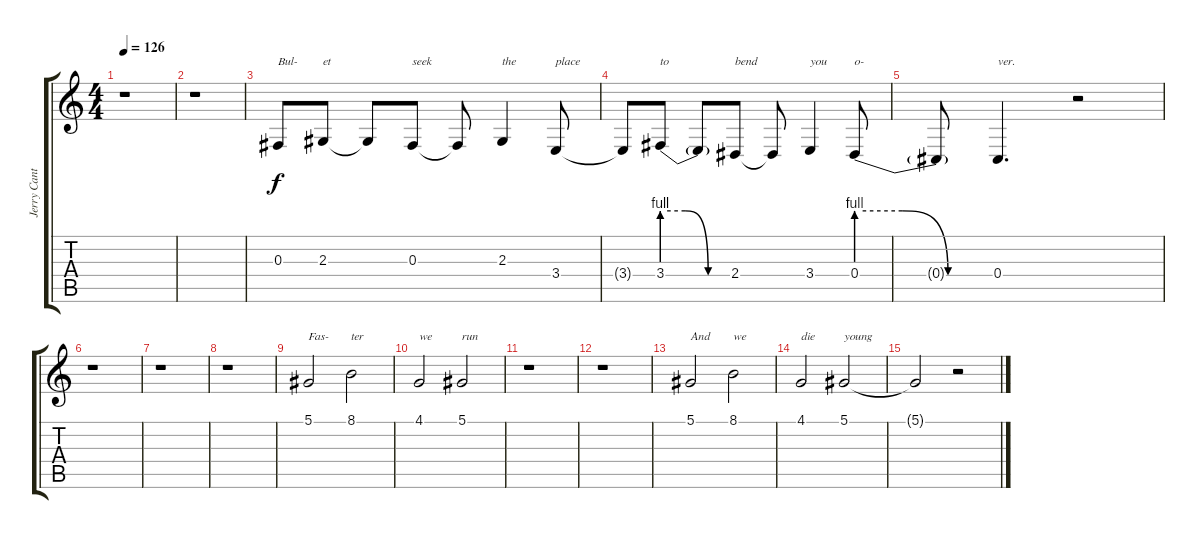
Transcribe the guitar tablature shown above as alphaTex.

\track ("Jerry Cantrell - Backing Vocals" "Jerry Cant") {instrument lead2sawtooth}
\staff {score tabs}
\tuning (Eb4 Bb3 Gb3 Db3 Ab2 Eb2) {hide}
\ts (4 4)
\tempo 126
\clef g2
\ks c
r.1{dy f} |
r.1 |
0.3.8{txt "Bul-"} 2.3.8{txt "et"} 2.3{t}.8 0.3.8{txt "seek"} 0.3{t}.8 2.3.4{txt "the"} 3.4.8{txt "place"} |
3.4{t}.8 3.4{be (custom 0 4 20 4 40 0 60 0)}.8{txt "to"} 3.4{t}.8 2.4.8{txt "bend"} 2.4{t}.8 3.4.4{txt "you"} 0.4{be (custom 0 4 20 4 40 0 60 0)}.8{txt "o-"} |
0.4{t}.8 0.4.4{d txt "ver."} r.2 |
r.1 |
r.1 |
r.1 |
5.1.2{txt "Fas-"} 8.1.2{txt "ter"} |
4.1.2{txt "we"} 5.1.2{txt "run"} |
r.1 |
r.1 |
5.1.2{txt "And"} 8.1.2{txt "we"} |
4.1.2{txt "die"} 5.1.2{txt "young"} |
5.1{t}.2 r.2
